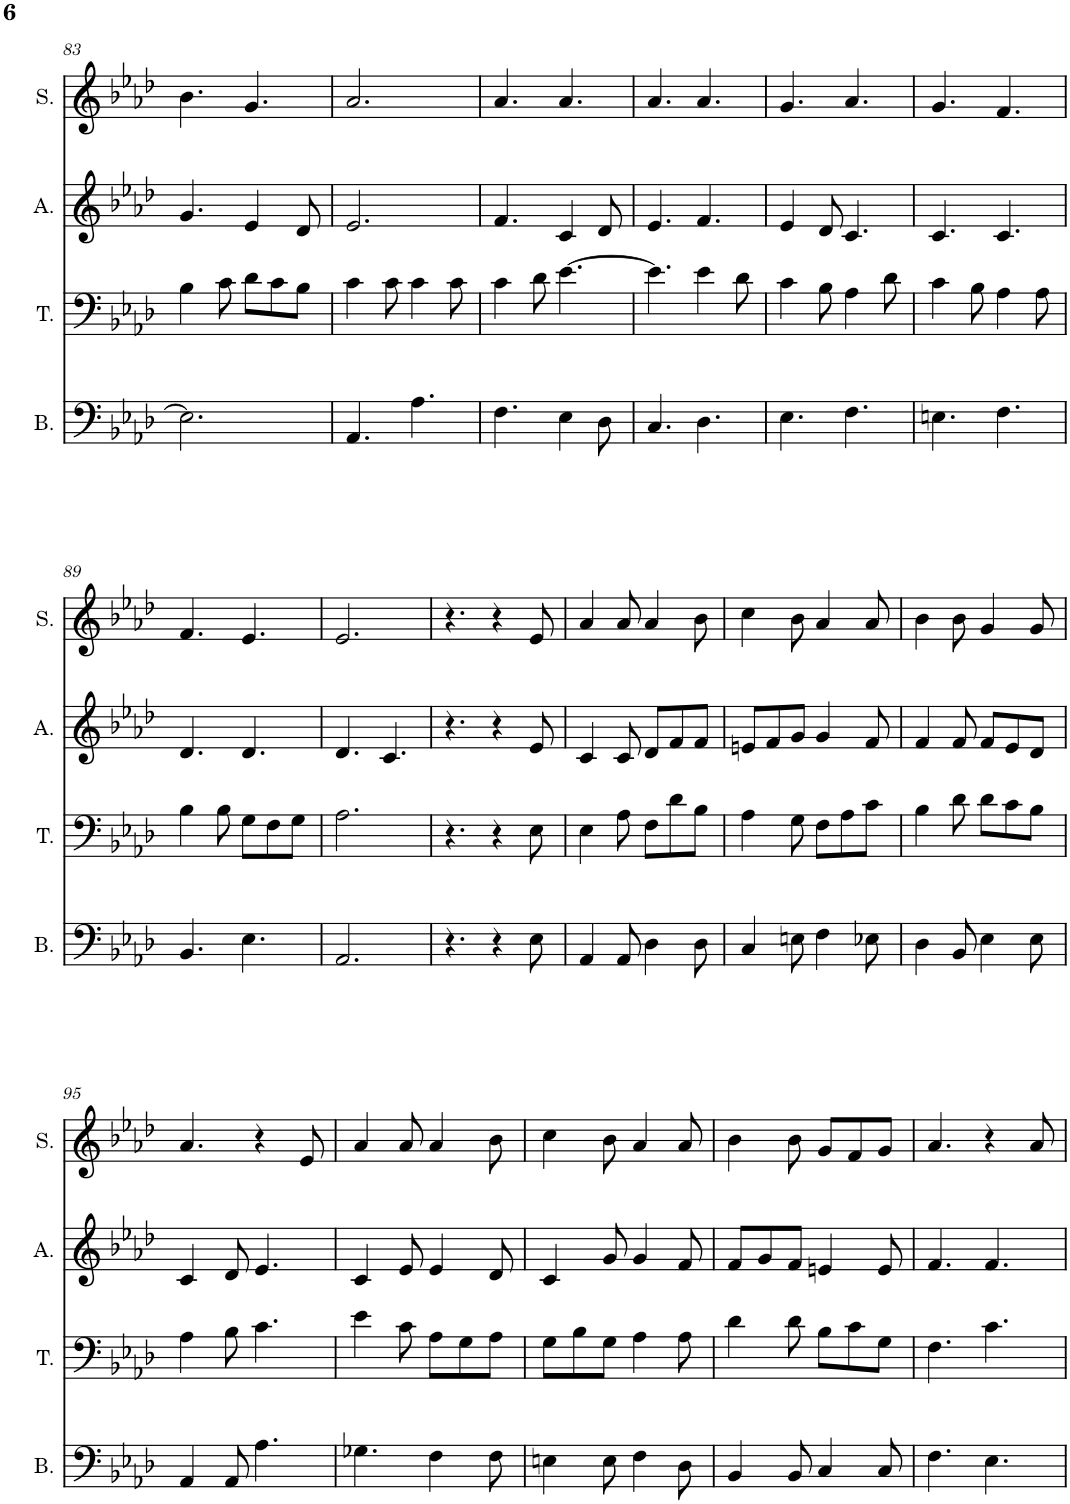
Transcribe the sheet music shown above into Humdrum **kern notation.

**kern	**kern	**kern	**kern
*part4	*part3	*part2	*part1
*staff4	*staff3	*staff2	*staff1
*I"Bass	*I"Tenor	*I"Alto	*I"Soprano
*I'B.	*I'T.	*I'A.	*I'S.
!!LO:PB:g=z
*clefF4	*clefF4	*clefG2	*clefG2
*k[b-e-a-d-]	*k[b-e-a-d-]	*k[b-e-a-d-]	*k[b-e-a-d-]
*M6/8	*M6/8	*M6/8	*M6/8
=83	=83	=83	=83
2.E-\]	4B-\	4.g/	4.b-\
.	8c\	.	.
.	8d-\L	4e-/	4.g/
.	8c\	.	.
.	8B-\J	8d-/	.
=84	=84	=84	=84
4.AA-/	4c\	2.e-/	2.a-/
.	8c\	.	.
4.A-\	4c\	.	.
.	8c\	.	.
=85	=85	=85	=85
4.F\	4c\	4.f/	4.a-/
.	8d-\	.	.
4E-\	[4.e-\	4c/	4.a-/
8D-\	.	8d-/	.
=86	=86	=86	=86
4.C/	4.e-\]	4.e-/	4.a-/
4.D-\	4e-\	4.f/	4.a-/
.	8d-\	.	.
=87	=87	=87	=87
4.E-\	4c\	4e-/	4.g/
.	8B-\	8d-/	.
4.F\	4A-\	4.c/	4.a-/
.	8d-\	.	.
=88	=88	=88	=88
4.En\	4c\	4.c/	4.g/
.	8B-\	.	.
4.F\	4A-\	4.c/	4.f/
.	8A-\	.	.
!!LO:LB:g=z
=89	=89	=89	=89
4.BB-/	4B-\	4.d-/	4.f/
.	8B-\	.	.
4.E-\	8G\L	4.d-/	4.e-/
.	8F\	.	.
.	8G\J	.	.
=90	=90	=90	=90
2.AA-/	2.A-\	4.d-/	2.e-/
.	.	4.c/	.
=91	=91	=91	=91
4.r	4.r	4.r	4.r
4r	4r	4r	4r
8E-\	8E-\	8e-/	8e-/
=92	=92	=92	=92
4AA-/	4E-\	4c/	4a-/
8AA-/	8A-\	8c/	8a-/
4D-\	8F\L	8d-/L	4a-/
.	8d-\	8f/	.
8D-\	8B-\J	8f/J	8b-\
=93	=93	=93	=93
4C/	4A-\	8en/L	4cc\
.	.	8f/	.
8En\	8G\	8g/J	8b-\
4F\	8F\L	4g/	4a-/
.	8A-\	.	.
8E-X\	8c\J	8f/	8a-/
=94	=94	=94	=94
4D-\	4B-\	4f/	4b-\
8BB-/	8d-\	8f/	8b-\
4E-\	8d-\L	8f/L	4g/
.	8c\	8e-/	.
8E-\	8B-\J	8d-/J	8g/
!!LO:LB:g=z
=95	=95	=95	=95
4AA-/	4A-\	4c/	4.a-/
8AA-/	8B-\	8d-/	.
4.A-\	4.c\	4.e-/	4r
.	.	.	8e-/
=96	=96	=96	=96
4.G-X\	4e-\	4c/	4a-/
.	8c\	8e-/	8a-/
4F\	8A-\L	4e-/	4a-/
.	8G\	.	.
8F\	8A-\J	8d-/	8b-\
=97	=97	=97	=97
4En\	8G\L	4c/	4cc\
.	8B-\	.	.
8E\	8G\J	8g/	8b-\
4F\	4A-\	4g/	4a-/
8D-\	8A-\	8f/	8a-/
=98	=98	=98	=98
4BB-/	4d-\	8f/L	4b-\
.	.	8g/	.
8BB-/	8d-\	8f/J	8b-\
4C/	8B-\L	4en/	8g/L
.	8c\	.	8f/
8C/	8G\J	8e/	8g/J
=99	=99	=99	=99
4.F\	4.F\	4.f/	4.a-/
4.E-\	4.c\	4.f/	4r
.	.	.	8a-/
=	=	=	=
*-	*-	*-	*-
